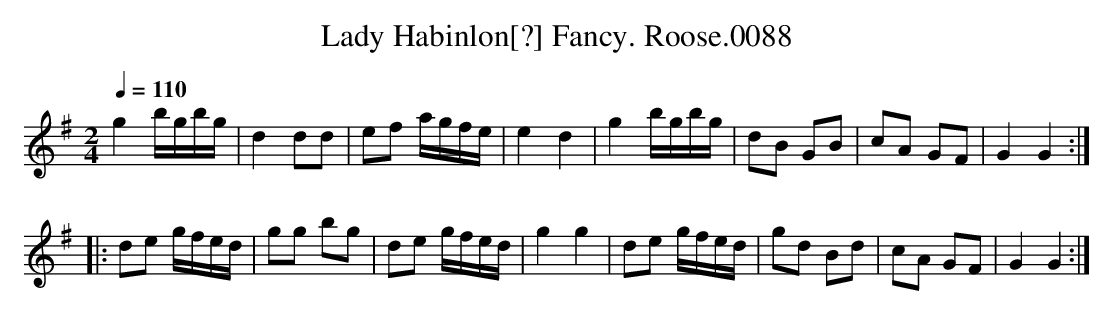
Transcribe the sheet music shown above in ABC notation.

X:1
T:Lady Habinlon[?] Fancy. Roose.0088
Q:1/4=110
M:2/4
L:1/8
K:G
g2 b/g/b/g/|d2 dd|ef a/g/f/e/ |e2 d2|g2 b/g/b/g/|dB GB|cA GF|G2 G2:|
|:de g/f/e/d/|gg bg|de g/f/e/d/|g2 g2|de g/f/e/d/|gd Bd|cA GF|G2 G2:|
